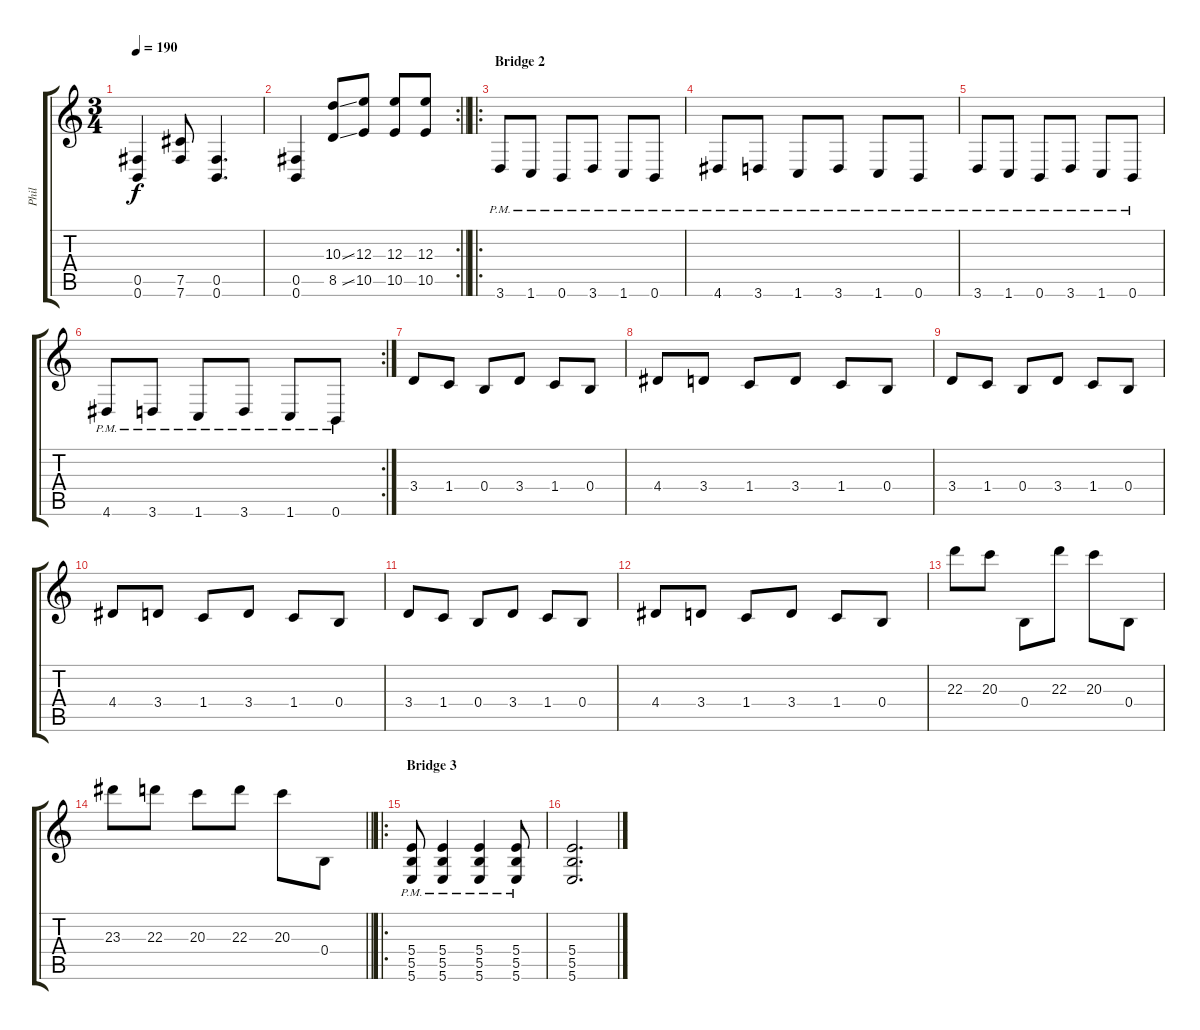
\track ("Phil" "Phil") {instrument distortionguitar}
\staff {score tabs}
\tuning (Db4 Ab3 E3 B2 Gb2 B1) {hide}
\ts (3 4)
\tempo 190
\clef g2
\ks c
(0.5 0.6).4{dy f} (7.5 7.6).8 (0.5 0.6).4{d} |
\rc 2
\barLineRight lightlight
(0.5 0.6).4 (10.3{ss} 8.5{ss}).8 (12.3 10.5).8 (12.3 10.5).8 (12.3 10.5).8 |
\ro
\section ("" "Bridge 2")
3.6{pm}.8 1.6{pm}.8 0.6{pm}.8 3.6{pm}.8 1.6{pm}.8 0.6{pm}.8 |
4.6{pm}.8 3.6{pm}.8 1.6{pm}.8 3.6{pm}.8 1.6{pm}.8 0.6{pm}.8 |
3.6{pm}.8 1.6{pm}.8 0.6{pm}.8 3.6{pm}.8 1.6{pm}.8 0.6{pm}.8 |
\rc 2
4.6{pm}.8 3.6{pm}.8 1.6{pm}.8 3.6{pm}.8 1.6{pm}.8 0.6{pm}.8 |
3.4.8 1.4.8 0.4.8 3.4.8 1.4.8 0.4.8 |
4.4.8 3.4.8 1.4.8 3.4.8 1.4.8 0.4.8 |
3.4.8 1.4.8 0.4.8 3.4.8 1.4.8 0.4.8 |
4.4.8 3.4.8 1.4.8 3.4.8 1.4.8 0.4.8 |
3.4.8 1.4.8 0.4.8 3.4.8 1.4.8 0.4.8 |
4.4.8 3.4.8 1.4.8 3.4.8 1.4.8 0.4.8 |
22.3.8 20.3.8 0.4.8 22.3.8 20.3.8 0.4.8 |
\barLineRight lightlight
23.3.8 22.3.8 20.3.8 22.3.8 20.3.8 0.4.8 |
\ro
\section ("" "Bridge 3")
(5.4{pm} 5.5{pm} 5.6{pm}).8 (5.4{pm} 5.5{pm} 5.6{pm}).4 (5.4{pm} 5.5{pm} 5.6{pm}).4 (5.4{pm} 5.5{pm} 5.6{pm}).8 |
(5.4 5.5 5.6).2{d}
